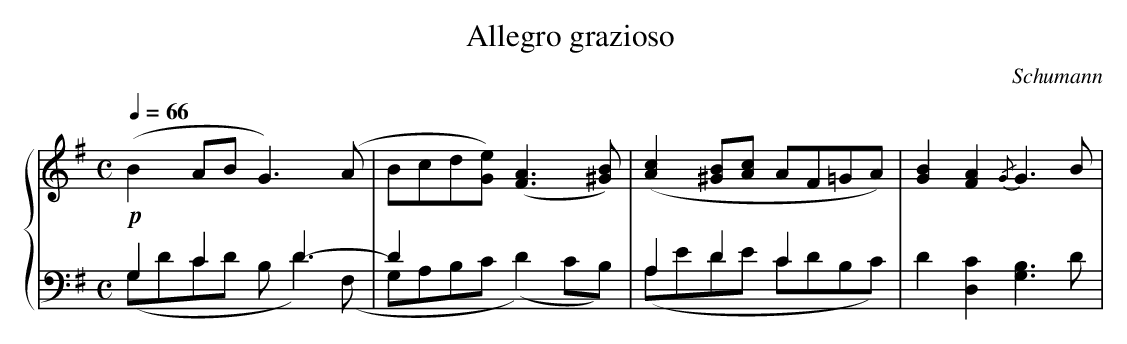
X:1
T:Allegro grazioso
C:Schumann
M:C
L:1/8
Q:1/4=66
%%staves {1 (2 3)}
K:G
(!p!B2AB G3)(A |Bcd[eG]) ([A3F3][B^G])|([c2A2][B^G][cA] AF=GA)|[B2G2][A2F2] {/G}G3B|
V:2
 G,2C2 xD3-    |D2x2	 x4	      | A,2D2		C2x2  |x8		   |
V:3
(G,DCD B,D2)(F,|G,A,B,C  (D2)CB,)     |(A,EDE		CDB,C)|D2[C2D,2]  [B,3G,3]D|
